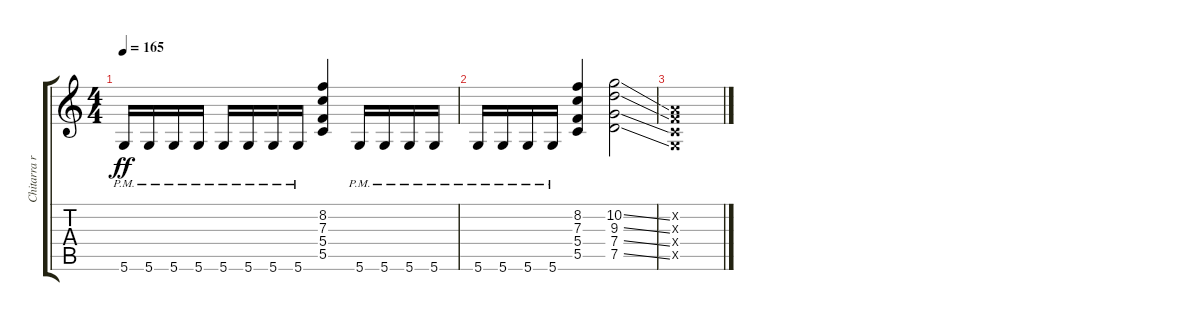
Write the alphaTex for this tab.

\track ("Chitarra ritmica 1" "Chitarra r") {instrument distortionguitar}
\staff {score tabs}
\tuning (D4 A3 F3 C3 G2 D2) {hide}
\ts (4 4)
\tempo 165
\clef g2
\ks c
5.6{pm}.16{dy ff} 5.6{pm}.16 5.6{pm}.16 5.6{pm}.16 5.6{pm}.16 5.6{pm}.16 5.6{pm}.16 5.6{pm}.16 (8.2 7.3 5.4 5.5).4 5.6{pm}.16 5.6{pm}.16 5.6{pm}.16 5.6{pm}.16 |
5.6{pm}.16 5.6{pm}.16 5.6{pm}.16 5.6{pm}.16 (8.2 7.3 5.4 5.5).4 (10.2{ss} 9.3{ss} 7.4{ss} 7.5{ss}).2 |
(0.2{x} 0.3{x} 0.4{x} 0.5{x}).1
